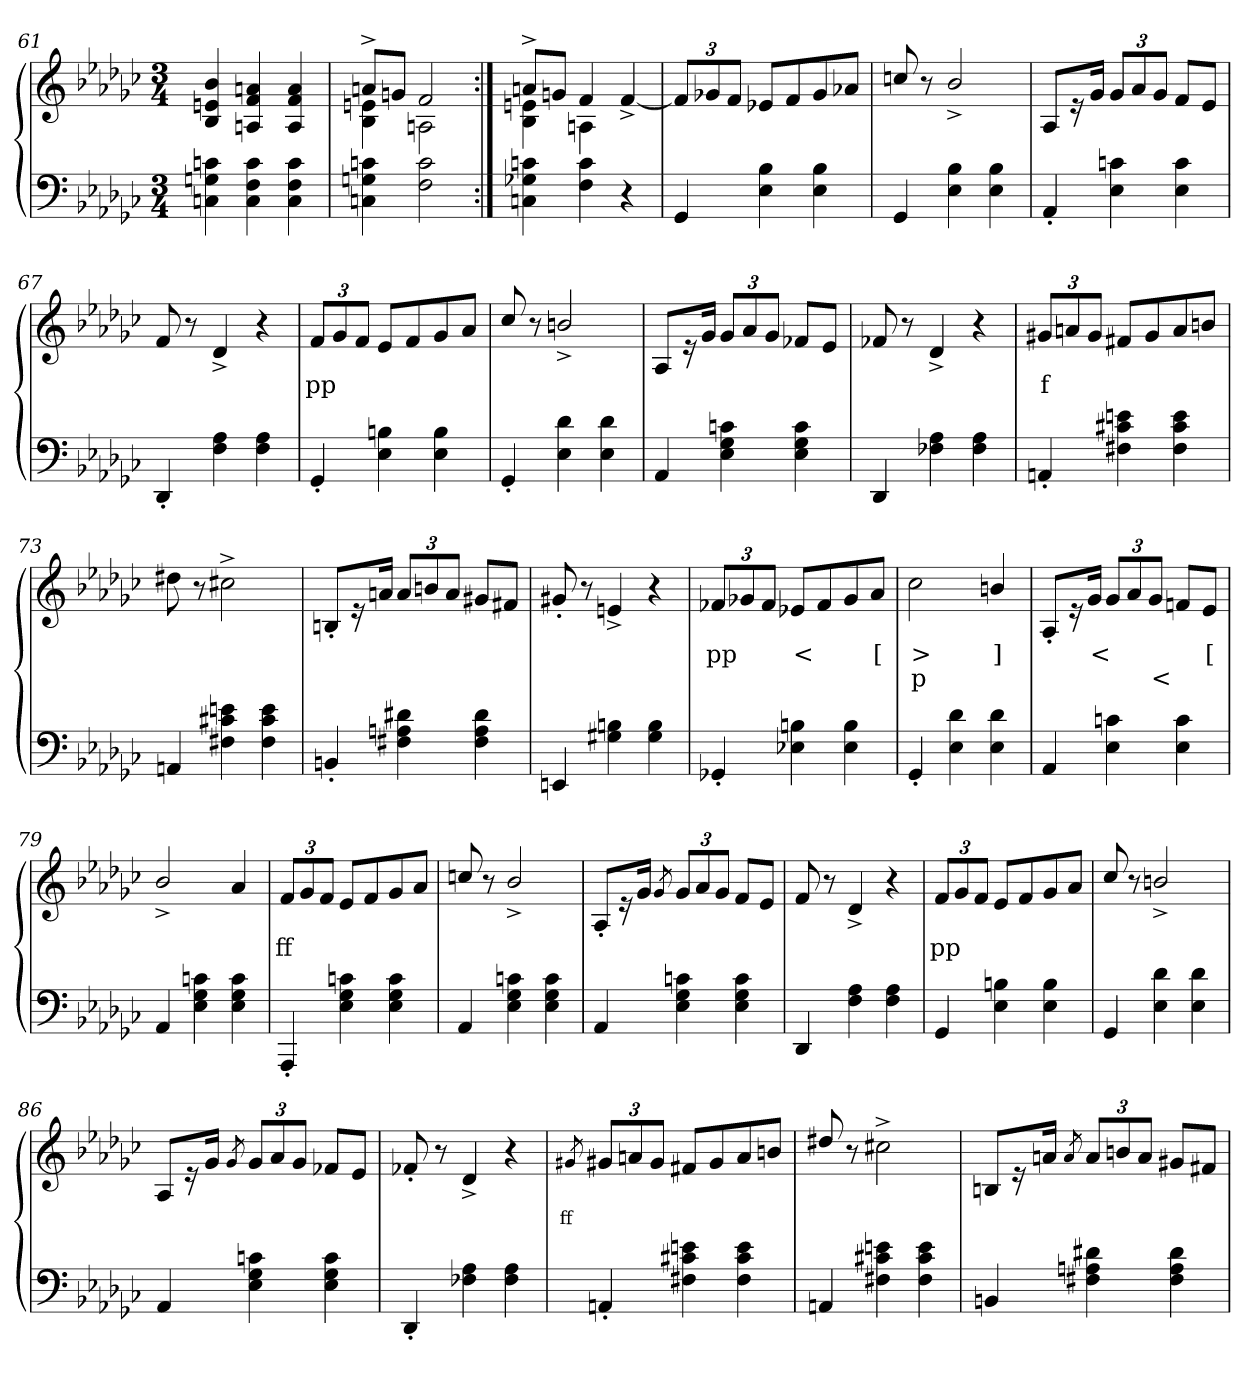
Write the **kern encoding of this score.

**kern	**kern	**text	**text
*part2	*part1	*part1	*part1
*staff2	*staff1	*staff1	*staff1
*clefF4	*clefG2	*	*
*k[b-e-a-d-g-c-]	*k[b-e-a-d-g-c-]	*	*
*M3/4	*M3/4	*	*
=61	=61	=61	=61
4cn 4Gn 4Cn	4b- 4en 4B-	.	.
4c 4F 4C	4an 4f 4An	.	.
4c 4F 4C	4a 4f 4A	.	.
=62	=62	=62	=62
*	*^	*	*
4cn 4Gn 4Cn	8an^>L	4en 4B-	.	.
.	8gnJ	.	.	.
2c 2F	2f	2An	.	.
=63:|!	=63:|!	=63:|!	=63:|!	=63:|!
4cn 4G-X 4Cn	8an^>L	4en 4B-	.	.
.	8gnJ	.	.	.
4c 4F	4f	4An	.	.
4r	[4f^>	4ryy	.	.
*	*v	*v	*	*
=64	=64	=64	=64
4GG-	12fL]	.	.
.	12g-X	.	.
.	12fJ	.	.
4B- 4E-	8e-XL	.	.
.	8f	.	.
4B- 4E-	8g-	.	.
.	8a-XJ	.	.
=65	=65	=65	=65
4GG-	8ccn/	.	.
.	8r	.	.
4B- 4E-	2b-^>/	.	.
4B- 4E-	.	.	.
=66	=66	=66	=66
4AA-'>	8A-L	.	.
.	16r	.	.
.	16g-Jk	.	.
4cn 4E-	12g-L	.	.
.	12a-	.	.
.	12g-J	.	.
4c 4E-	8fL	.	.
.	8e-J	.	.
=67	=67	=67	=67
4DD-'>	8f	.	.
.	8r	.	.
4A- 4F	4d-^>	.	.
4A- 4F	4r	.	.
=68	=68	=68	=68
4GG-'>	12fL	pp	.
.	12g-	.	.
.	12fJ	.	.
4Bn 4E-	8e-L	.	.
.	8f	.	.
4B 4E-	8g-	.	.
.	8a-J	.	.
=69	=69	=69	=69
4GG-'>	8cc-/	.	.
.	8r	.	.
4d- 4E-	2bn^>/	.	.
4d- 4E-	.	.	.
=70	=70	=70	=70
4AA-	8A-L	.	.
.	16r	.	.
.	16g-Jk	.	.
4cn 4G- 4E-	12g-L	.	.
.	12a-	.	.
.	12g-J	.	.
4c 4G- 4E-	8f-XL	.	.
.	8e-J	.	.
=71	=71	=71	=71
4DD-	8f-X	.	.
.	8r	.	.
4A- 4F-X	4d-^>	.	.
4A- 4F-	4r	.	.
=72	=72	=72	=72
4AAn'>	12g#XL	f	.
.	12an	.	.
.	12g#J	.	.
4en 4c#X 4F#X	8f#XL	.	.
.	8g#	.	.
4e 4c# 4F#	8a	.	.
.	8bnJ	.	.
=73	=73	=73	=73
4AAn	8dd#X	.	.
.	8r	.	.
4en 4c#X 4F#X	2cc#X^>	.	.
4e 4c# 4F#	.	.	.
=74	=74	=74	=74
4BBn'>	8Bn'>L	.	.
.	16r	.	.
.	16anJk	.	.
4d#X 4An 4F#X	12aL	.	.
.	12bn	.	.
.	12aJ	.	.
4d# 4A 4F#	8g#XL	.	.
.	8f#XJ	.	.
=75	=75	=75	=75
4EEn	8g#X'>	.	.
.	8r	.	.
4Bn 4G#X	4en^>	.	.
4B 4G#	4r	.	.
=76	=76	=76	=76
4GG-X'>	12f-XL	pp	.
.	12g-X	.	.
.	12f-J	.	.
4Bn 4E-X	8e-XL	<	.
.	8f-	.	.
4B 4E-	8g-	.	.
.	8a-J	[	.
=77	=77	=77	=77
4GG-'>	2cc-	>	p
4d- 4E-	.	.	.
4d- 4E-	4bn/	]	.
=78	=78	=78	=78
4AA-	8A-'>L	.	.
.	16r	.	.
.	16g-Jk	<	.
4cn\ 4E-\	12g-L	.	.
.	12a-	.	.
.	12g-J	.	<
4c 4E-	8fnL	.	.
.	8e-J	[	.
=79	=79	=79	=79
4AA-	2b-^>/	.	.
4cn 4G- 4E-	.	.	.
4c 4G- 4E-	4a-	.	.
=80	=80	=80	=80
4AAA-'>	12fL	ff	.
.	12g-	.	.
.	12fJ	.	.
4cn 4G- 4E-	8e-L	.	.
.	8f	.	.
4c 4G- 4E-	8g-	.	.
.	8a-J	.	.
=81	=81	=81	=81
4AA-	8ccn/	.	.
.	8r	.	.
4cn 4G- 4E-	2b-^>/	.	.
4c 4G- 4E-	.	.	.
=82	=82	=82	=82
4AA-	8A-'>L	.	.
.	16r	.	.
.	16g-Jk	.	.
.	8qg-/	.	.
4cn 4G- 4E-	12g-L	.	.
.	12a-	.	.
.	12g-J	.	.
4c 4G- 4E-	8fL	.	.
.	8e-J	.	.
=83	=83	=83	=83
4DD-	8f	.	.
.	8r	.	.
4A- 4F	4d-^>	.	.
4A- 4F	4r	.	.
=84	=84	=84	=84
4GG-	12fL	pp	.
.	12g-	.	.
.	12fJ	.	.
4Bn 4E-	8e-L	.	.
.	8f	.	.
4B 4E-	8g-	.	.
.	8a-J	.	.
=85	=85	=85	=85
4GG-	8cc-/	.	.
.	8r	.	.
4d- 4E-	2bn^>/	.	.
4d- 4E-	.	.	.
=86	=86	=86	=86
4AA-	8A-L	.	.
.	16r	.	.
.	16g-Jk	.	.
.	8qg-/	.	.
4cn 4G- 4E-	12g-L	.	.
.	12a-	.	.
.	12g-J	.	.
4c 4G- 4E-	8f-XL	.	.
.	8e-J	.	.
=87	=87	=87	=87
4DD-'>	8f-X'>	.	.
.	8r	.	.
4A- 4F-X	4d-^>	.	.
4A- 4F-	4r	.	.
=88	=88	=88	=88
.	8qg#X/	ff	.
4AAn'>	12g#L	.	.
.	12an	.	.
.	12g#J	.	.
4en 4c#X 4F#X	8f#XL	.	.
.	8g#	.	.
4e 4c# 4F#	8a	.	.
.	8bnJ	.	.
=89	=89	=89	=89
4AAn	8dd#X/	.	.
.	8r	.	.
4en 4c#X 4F#X	2cc#X^>	.	.
4e 4c# 4F#	.	.	.
=90	=90	=90	=90
4BBn	8BnL	.	.
.	16r	.	.
.	16anJk	.	.
.	8qa/	.	.
4d#X 4An 4F#X	12aL	.	.
.	12bn	.	.
.	12aJ	.	.
4d# 4A 4F#	8g#XL	.	.
.	8f#XJ	.	.
=	=	=	=
*-	*-	*-	*-
